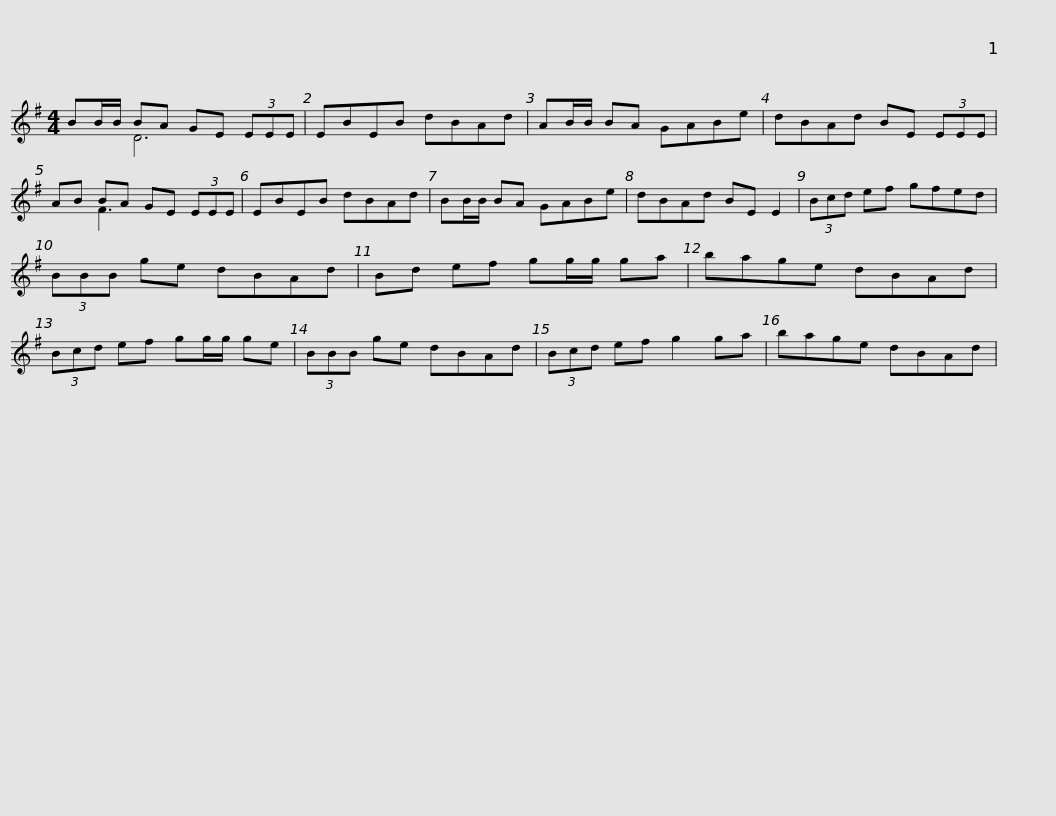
X:1
%%score ( 1 2 )
L:1/8
M:4/4
I:linebreak $
K:Emin
V:1 treble
V:2 treble
V:1
 BB/B/ BA GE (3EEE | EBEB dBAd | AB/B/ BA GABe | dBAd BE (3EEE | AB BA GE (3EEE |$ %5
 EBEB dBAd | BB/B/ BA GABe | dBAd BE E2 | (3Bcd ef gfed | (3BBB ge dBAd |$ %10
 Bd ef gg/g/ ga | bage dBAd | (3Bcd ef gg/g/ ge | (3BBB ge dBAd | (3Bcd ef g2 ga |$ %15
 bage dBAd | %16
V:2
 x2 D6 | x8 | x8 | x8 | x2 F3 x3 |$ %5
 x8 | x8 | x8 | x8 | x8 |$ %10
 x8 | x8 | x8 | x8 | x8 |$ %15
 x8 | %16
